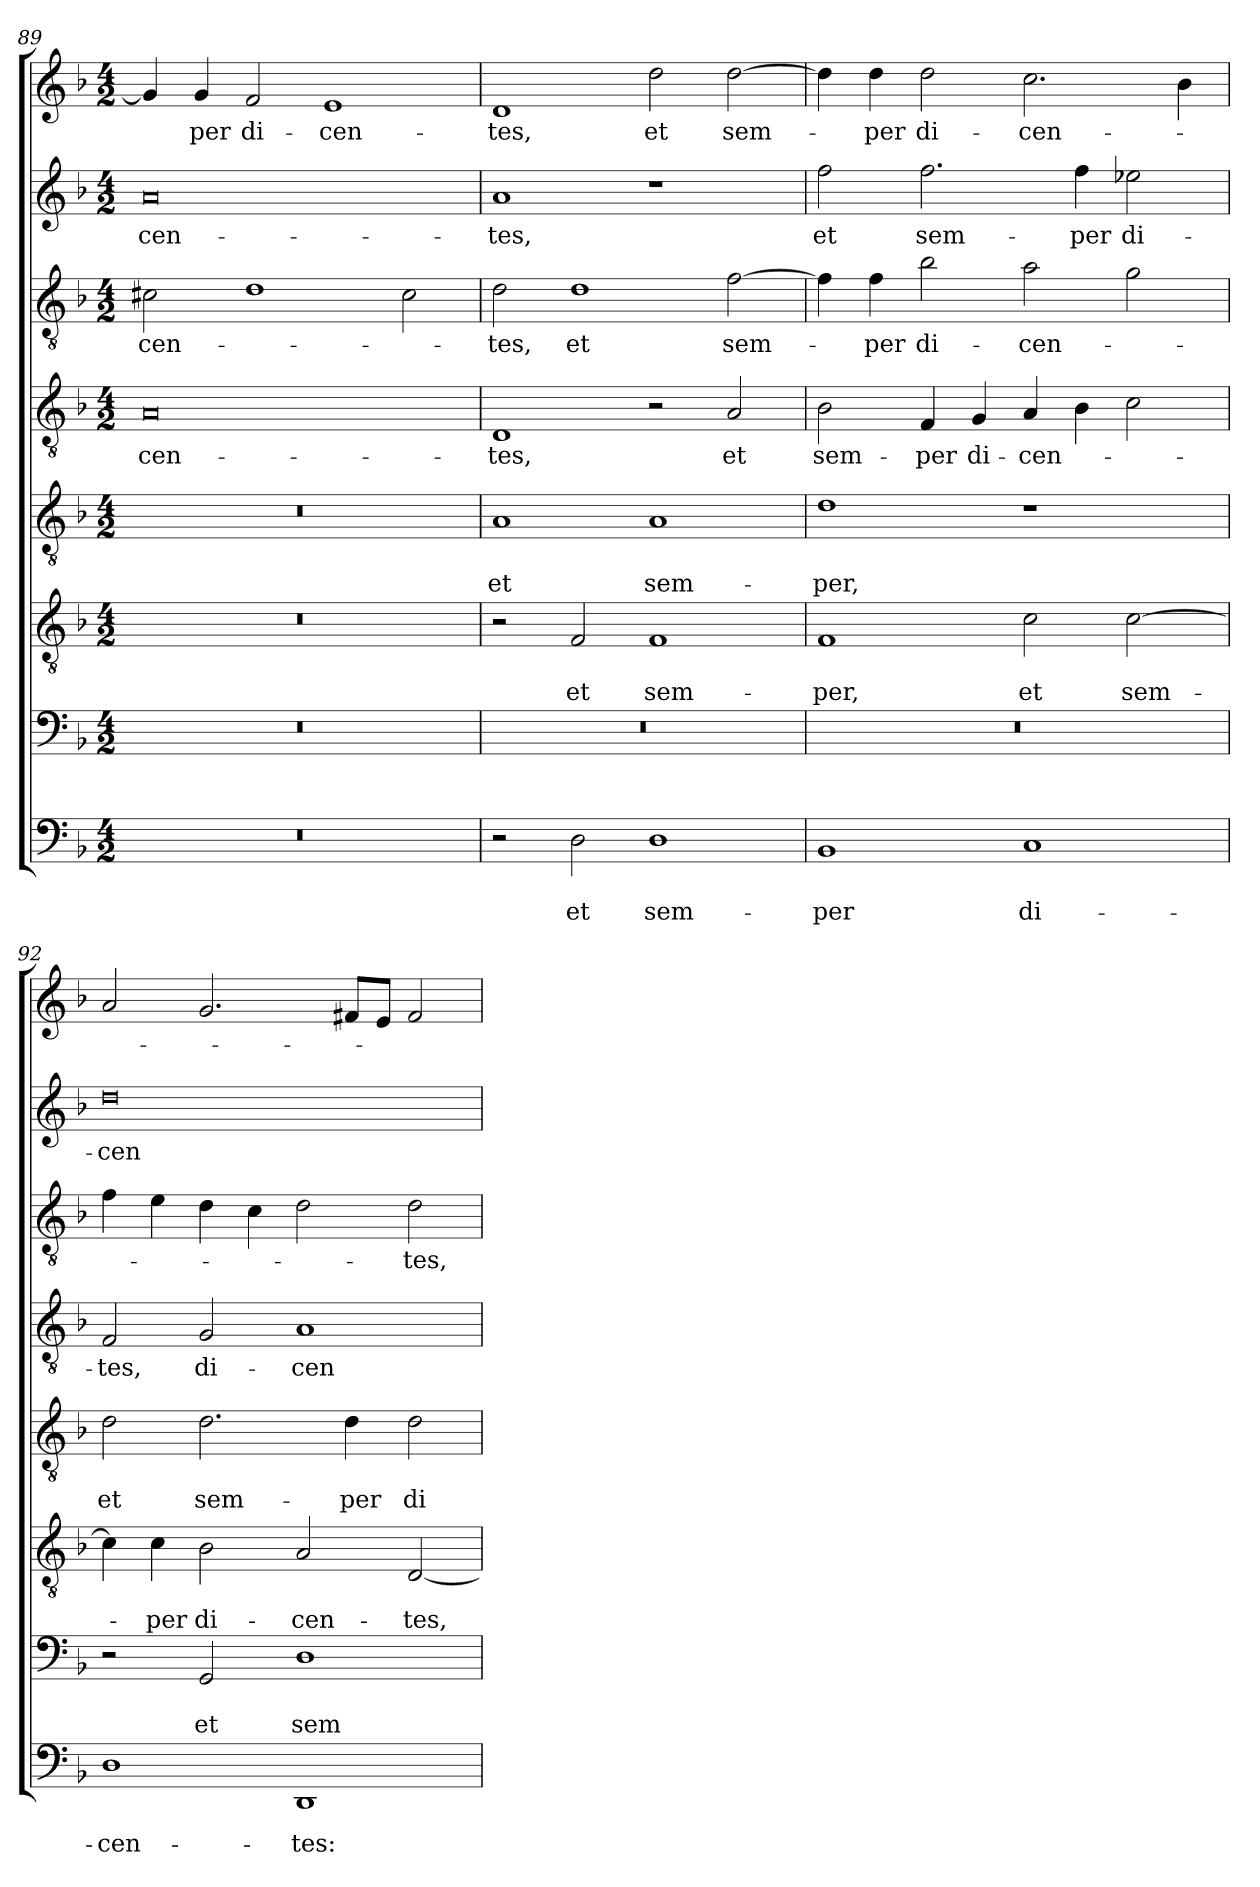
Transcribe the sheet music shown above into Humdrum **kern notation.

**kern	**text	**text	**kern	**text	**text	**kern	**text	**text	**kern	**text	**text	**kern	**text	**kern	**text	**kern	**text	**kern	**text
*part8	*part8	*part8	*part7	*part7	*part7	*part6	*part6	*part6	*part5	*part5	*part5	*part4	*part4	*part3	*part3	*part2	*part2	*part1	*part1
*staff8	*staff8	*staff8	*staff7	*staff7	*staff7	*staff6	*staff6	*staff6	*staff5	*staff5	*staff5	*staff4	*staff4	*staff3	*staff3	*staff2	*staff2	*staff1	*staff1
!!LO:LB:g=z
*clefF4	*	*	*clefF4	*	*	*clefGv2	*	*	*clefGv2	*	*	*clefGv2	*	*clefGv2	*	*clefG2	*	*clefG2	*
*k[b-]	*	*	*k[b-]	*	*	*k[b-]	*	*	*k[b-]	*	*	*k[b-]	*	*k[b-]	*	*k[b-]	*	*k[b-]	*
*F:	*	*	*F:	*	*	*F:	*	*	*F:	*	*	*F:	*	*F:	*	*F:	*	*F:	*
*M4/2	*	*	*M4/2	*	*	*M4/2	*	*	*M4/2	*	*	*M4/2	*	*M4/2	*	*M4/2	*	*M4/2	*
=89	=89	=89	=89	=89	=89	=89	=89	=89	=89	=89	=89	=89	=89	=89	=89	=89	=89	=89	=89
!	!	!	!	!	!	!	!	!	!	!	!	!	!LO:LY:b	!	!LO:LY:b	!	!LO:LY:b	!	!
0r	.	.	0r	.	.	0r	.	.	0r	.	.	0A	-cen-	2c#X\	-cen-	0a	-cen-	4g/]	.
!	!	!	!	!	!	!	!	!	!	!	!	!	!	!	!	!	!	!	!LO:LY:b
.	.	.	.	.	.	.	.	.	.	.	.	.	.	.	.	.	.	4g/	-per
!	!	!	!	!	!	!	!	!	!	!	!	!	!	!	!	!	!	!	!LO:LY:b
.	.	.	.	.	.	.	.	.	.	.	.	.	.	1d	.	.	.	2f/	di-
!	!	!	!	!	!	!	!	!	!	!	!	!	!	!	!	!	!	!	!LO:LY:b
.	.	.	.	.	.	.	.	.	.	.	.	.	.	.	.	.	.	1e	-cen-
.	.	.	.	.	.	.	.	.	.	.	.	.	.	2c#\	.	.	.	.	.
=90	=90	=90	=90	=90	=90	=90	=90	=90	=90	=90	=90	=90	=90	=90	=90	=90	=90	=90	=90
!	!	!	!	!	!	!	!	!	!	!	!LO:LY:b	!	!LO:LY:b	!	!LO:LY:b	!	!LO:LY:b	!	!LO:LY:b
2r	.	.	0r	.	.	2r	.	.	1A	.	et	1D	-tes,	2d\	-tes,	1a	-tes,	1d	-tes,
!	!	!LO:LY:b	!	!	!	!	!	!LO:LY:b	!	!	!	!	!	!	!LO:LY:b	!	!	!	!
2D\	.	et	.	.	.	2F/	.	et	.	.	.	.	.	1d	et	.	.	.	.
!	!	!LO:LY:b	!	!	!	!	!	!LO:LY:b	!	!	!LO:LY:b	!	!	!	!	!	!	!	!LO:LY:b
1D	.	sem-	.	.	.	1F	.	sem-	1A	.	sem-	2r	.	.	.	1r	.	2dd\	et
!	!	!	!	!	!	!	!	!	!	!	!	!	!LO:LY:b	!	!LO:LY:b	!	!	!	!LO:LY:b
.	.	.	.	.	.	.	.	.	.	.	.	2A/	et	[2f\	sem-	.	.	[2dd\	sem-
=91	=91	=91	=91	=91	=91	=91	=91	=91	=91	=91	=91	=91	=91	=91	=91	=91	=91	=91	=91
!	!	!LO:LY:b	!	!	!	!	!	!LO:LY:b	!	!	!LO:LY:b	!	!LO:LY:b	!	!	!	!LO:LY:b	!	!
1BB-	.	-per	0r	.	.	1F	.	-per,	1d	.	-per,	2B-\	sem-	4f\]	.	2ff\	et	4dd\]	.
!	!	!	!	!	!	!	!	!	!	!	!	!	!	!	!LO:LY:b	!	!	!	!LO:LY:b
.	.	.	.	.	.	.	.	.	.	.	.	.	.	4f\	-per	.	.	4dd\	-per
!	!	!	!	!	!	!	!	!	!	!	!	!	!LO:LY:b	!	!LO:LY:b	!	!LO:LY:b	!	!LO:LY:b
.	.	.	.	.	.	.	.	.	.	.	.	4F/	-per	2b-\	di-	2.ff\	sem-	2dd\	di-
!	!	!	!	!	!	!	!	!	!	!	!	!	!LO:LY:b	!	!	!	!	!	!
.	.	.	.	.	.	.	.	.	.	.	.	4G/	di-	.	.	.	.	.	.
!	!	!LO:LY:b	!	!	!	!	!	!LO:LY:b	!	!	!	!	!LO:LY:b	!	!LO:LY:b	!	!	!	!LO:LY:b
1C	.	di-	.	.	.	2c\	.	et	1r	.	.	4A/	-cen-	2a\	-cen-	.	.	2.cc\	-cen-
!	!	!	!	!	!	!	!	!	!	!	!	!	!	!	!	!	!LO:LY:b	!	!
.	.	.	.	.	.	.	.	.	.	.	.	4B-\	.	.	.	4ff\	-per	.	.
!	!	!	!	!	!	!	!	!LO:LY:b	!	!	!	!	!	!	!	!	!LO:LY:b	!	!
.	.	.	.	.	.	[2c\	.	sem-	.	.	.	2c\	.	2g\	.	2ee-X\	di-	.	.
.	.	.	.	.	.	.	.	.	.	.	.	.	.	.	.	.	.	4b-\	.
=92	=92	=92	=92	=92	=92	=92	=92	=92	=92	=92	=92	=92	=92	=92	=92	=92	=92	=92	=92
!	!	!LO:LY:b	!	!	!	!	!	!	!	!	!LO:LY:b	!	!LO:LY:b	!	!	!	!LO:LY:b	!	!
1D	.	-cen-	2r	.	.	4c\]	.	.	2d\	.	et	2F/	-tes,	4f\	.	0dd	-cen-	2a/	.
!	!	!	!	!	!	!	!	!LO:LY:b	!	!	!	!	!	!	!	!	!	!	!
.	.	.	.	.	.	4c\	.	-per	.	.	.	.	.	4e\	.	.	.	.	.
!	!	!	!	!	!LO:LY:b	!	!	!LO:LY:b	!	!	!LO:LY:b	!	!LO:LY:b	!	!	!	!	!	!
.	.	.	2GG/	.	et	2B-\	.	di-	2.d\	.	sem-	2G/	di-	4d\	.	.	.	2.g/	.
.	.	.	.	.	.	.	.	.	.	.	.	.	.	4c\	.	.	.	.	.
!	!	!LO:LY:b	!	!	!LO:LY:b	!	!	!LO:LY:b	!	!	!	!	!LO:LY:b	!	!	!	!	!	!
1DD	.	-tes:	1D	.	sem-	2A/	.	-cen-	.	.	.	1A	-cen-	2d\	.	.	.	.	.
!	!	!	!	!	!	!	!	!	!	!	!LO:LY:b	!	!	!	!	!	!	!	!
.	.	.	.	.	.	.	.	.	4d\	.	-per	.	.	.	.	.	.	8f#X/L	.
.	.	.	.	.	.	.	.	.	.	.	.	.	.	.	.	.	.	8e/J	.
!	!	!	!	!	!	!	!	!LO:LY:b	!	!	!LO:LY:b	!	!	!	!LO:LY:b	!	!	!	!
.	.	.	.	.	.	[2D/	.	-tes,	2d\	.	di-	.	.	2d\	-tes,	.	.	2f#/	.
=	=	=	=	=	=	=	=	=	=	=	=	=	=	=	=	=	=	=	=
*-	*-	*-	*-	*-	*-	*-	*-	*-	*-	*-	*-	*-	*-	*-	*-	*-	*-	*-	*-
